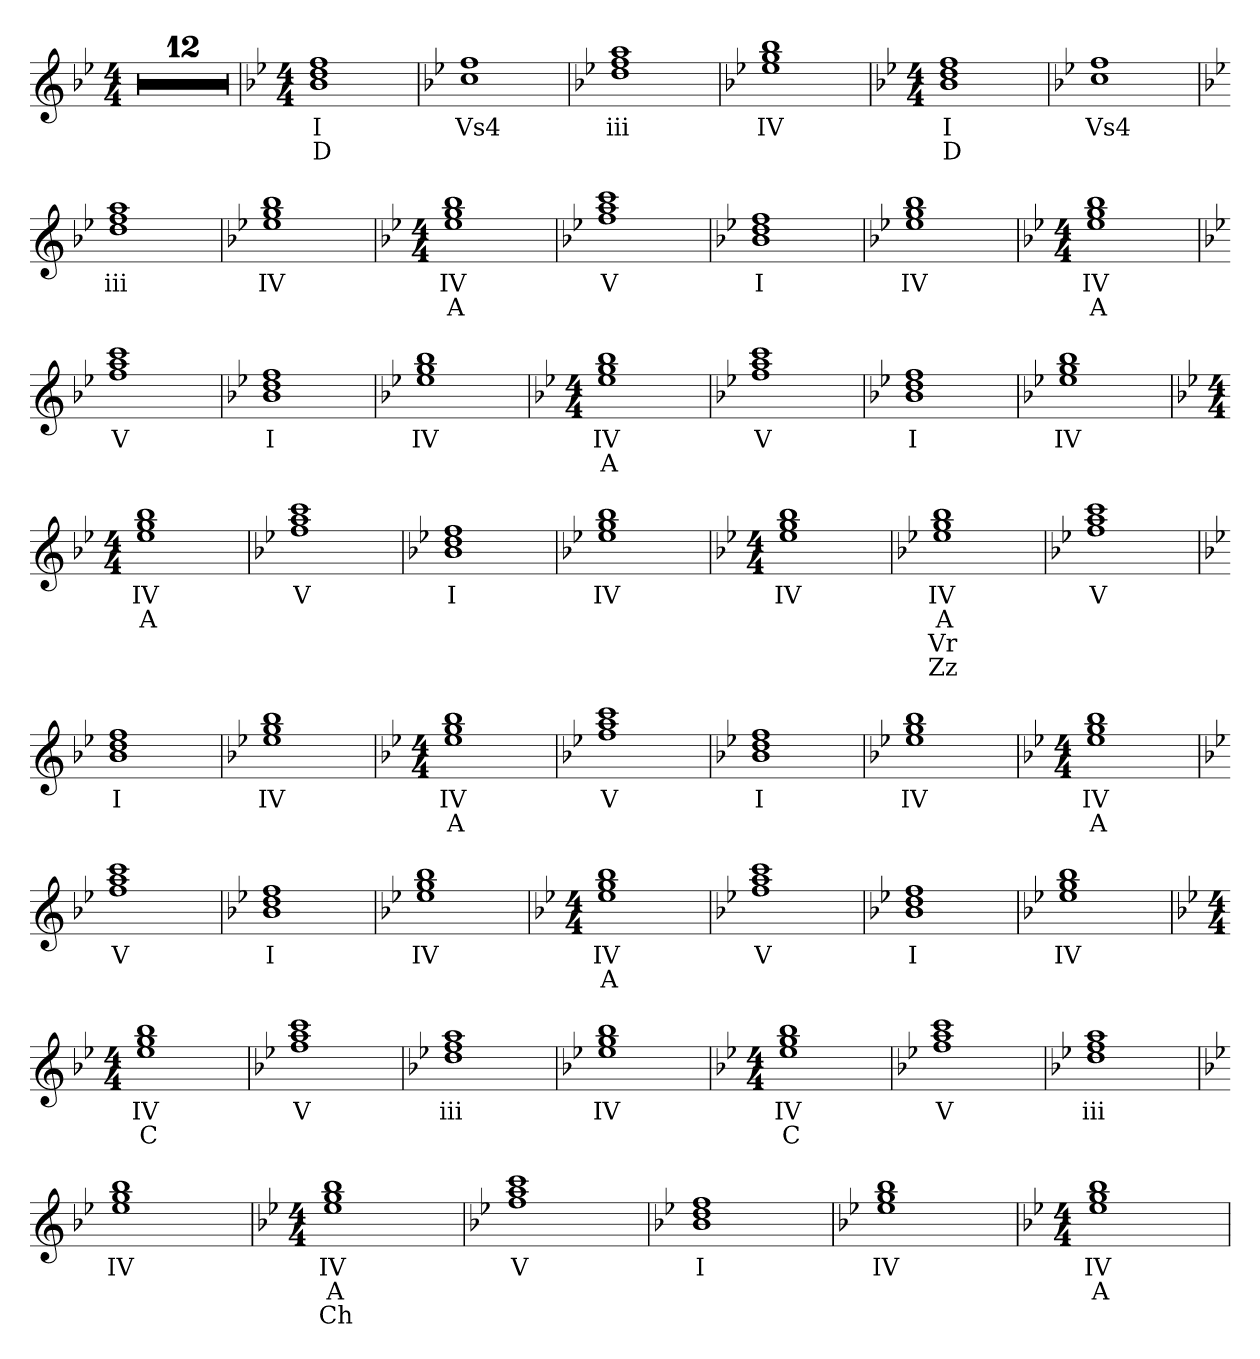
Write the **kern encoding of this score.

**kern	**text	**text	**text	**text
*part1	*part1	*part1	*part1	*part1
*staff1	*staff1	*staff1	*staff1	*staff1
*k[b-e-]	*	*	*	*
*B-:	*	*	*	*
*M4/4	*	*	*	*
=	=	=	=	=
1r	.	.	.	.
=	=	=	=	=
*k[b-e-]	*	*	*	*
*B-:	*	*	*	*
*M4/4	*	*	*	*
1r	.	.	.	.
=	=	=	=	=
*k[b-e-]	*	*	*	*
*B-:	*	*	*	*
*M4/4	*	*	*	*
1r	.	.	.	.
=	=	=	=	=
*k[b-e-]	*	*	*	*
*B-:	*	*	*	*
*M4/4	*	*	*	*
1r	.	.	.	.
=	=	=	=	=
*k[b-e-]	*	*	*	*
*B-:	*	*	*	*
*M4/4	*	*	*	*
1r	.	.	.	.
=	=	=	=	=
*k[b-e-]	*	*	*	*
*B-:	*	*	*	*
*M4/4	*	*	*	*
1r	.	.	.	.
=	=	=	=	=
*k[b-e-]	*	*	*	*
*B-:	*	*	*	*
*M4/4	*	*	*	*
1r	.	.	.	.
=	=	=	=	=
*k[b-e-]	*	*	*	*
*B-:	*	*	*	*
*M4/4	*	*	*	*
1r	.	.	.	.
=	=	=	=	=
*k[b-e-]	*	*	*	*
*B-:	*	*	*	*
*M4/4	*	*	*	*
1r	.	.	.	.
=	=	=	=	=
*k[b-e-]	*	*	*	*
*B-:	*	*	*	*
*M4/4	*	*	*	*
1r	.	.	.	.
=	=	=	=	=
*k[b-e-]	*	*	*	*
*B-:	*	*	*	*
*M4/4	*	*	*	*
1r	.	.	.	.
=	=	=	=	=
*k[b-e-]	*	*	*	*
*B-:	*	*	*	*
*M4/4	*	*	*	*
1r	.	.	.	.
=	=	=	=	=
*k[b-e-]	*	*	*	*
*B-:	*	*	*	*
*M4/4	*	*	*	*
1b- 1dd 1ff	I	D	.	.
=	=	=	=	=
*k[b-e-]	*	*	*	*
*B-:	*	*	*	*
1cc 1ff	Vs4	.	.	.
=	=	=	=	=
*k[b-e-]	*	*	*	*
*B-:	*	*	*	*
1dd 1ff 1aa	iii	.	.	.
=	=	=	=	=
*k[b-e-]	*	*	*	*
*B-:	*	*	*	*
1ee- 1gg 1bb-	IV	.	.	.
=	=	=	=	=
*k[b-e-]	*	*	*	*
*B-:	*	*	*	*
*M4/4	*	*	*	*
1b- 1dd 1ff	I	D	.	.
=	=	=	=	=
*k[b-e-]	*	*	*	*
*B-:	*	*	*	*
1cc 1ff	Vs4	.	.	.
=	=	=	=	=
*k[b-e-]	*	*	*	*
*B-:	*	*	*	*
1dd 1ff 1aa	iii	.	.	.
=	=	=	=	=
*k[b-e-]	*	*	*	*
*B-:	*	*	*	*
1ee- 1gg 1bb-	IV	.	.	.
=	=	=	=	=
*k[b-e-]	*	*	*	*
*B-:	*	*	*	*
*M4/4	*	*	*	*
1ee- 1gg 1bb-	IV	A	.	.
=	=	=	=	=
*k[b-e-]	*	*	*	*
*B-:	*	*	*	*
1ff 1aa 1ccc	V	.	.	.
=	=	=	=	=
*k[b-e-]	*	*	*	*
*B-:	*	*	*	*
1b- 1dd 1ff	I	.	.	.
=	=	=	=	=
*k[b-e-]	*	*	*	*
*B-:	*	*	*	*
1ee- 1gg 1bb-	IV	.	.	.
=	=	=	=	=
*k[b-e-]	*	*	*	*
*B-:	*	*	*	*
*M4/4	*	*	*	*
1ee- 1gg 1bb-	IV	A	.	.
=	=	=	=	=
*k[b-e-]	*	*	*	*
*B-:	*	*	*	*
1ff 1aa 1ccc	V	.	.	.
=	=	=	=	=
*k[b-e-]	*	*	*	*
*B-:	*	*	*	*
1b- 1dd 1ff	I	.	.	.
=	=	=	=	=
*k[b-e-]	*	*	*	*
*B-:	*	*	*	*
1ee- 1gg 1bb-	IV	.	.	.
=	=	=	=	=
*k[b-e-]	*	*	*	*
*B-:	*	*	*	*
*M4/4	*	*	*	*
1ee- 1gg 1bb-	IV	A	.	.
=	=	=	=	=
*k[b-e-]	*	*	*	*
*B-:	*	*	*	*
1ff 1aa 1ccc	V	.	.	.
=	=	=	=	=
*k[b-e-]	*	*	*	*
*B-:	*	*	*	*
1b- 1dd 1ff	I	.	.	.
=	=	=	=	=
*k[b-e-]	*	*	*	*
*B-:	*	*	*	*
1ee- 1gg 1bb-	IV	.	.	.
=	=	=	=	=
*k[b-e-]	*	*	*	*
*B-:	*	*	*	*
*M4/4	*	*	*	*
1ee- 1gg 1bb-	IV	A	.	.
=	=	=	=	=
*k[b-e-]	*	*	*	*
*B-:	*	*	*	*
1ff 1aa 1ccc	V	.	.	.
=	=	=	=	=
*k[b-e-]	*	*	*	*
*B-:	*	*	*	*
1b- 1dd 1ff	I	.	.	.
=	=	=	=	=
*k[b-e-]	*	*	*	*
*B-:	*	*	*	*
1ee- 1gg 1bb-	IV	.	.	.
=	=	=	=	=
*k[b-e-]	*	*	*	*
*B-:	*	*	*	*
*M4/4	*	*	*	*
1ee- 1gg 1bb-	IV	.	.	.
=	=	=	=	=
*k[b-e-]	*	*	*	*
*B-:	*	*	*	*
1ee- 1gg 1bb-	IV	A	Vr	Zz
=	=	=	=	=
*k[b-e-]	*	*	*	*
*B-:	*	*	*	*
1ff 1aa 1ccc	V	.	.	.
=	=	=	=	=
*k[b-e-]	*	*	*	*
*B-:	*	*	*	*
1b- 1dd 1ff	I	.	.	.
=	=	=	=	=
*k[b-e-]	*	*	*	*
*B-:	*	*	*	*
1ee- 1gg 1bb-	IV	.	.	.
=	=	=	=	=
*k[b-e-]	*	*	*	*
*B-:	*	*	*	*
*M4/4	*	*	*	*
1ee- 1gg 1bb-	IV	A	.	.
=	=	=	=	=
*k[b-e-]	*	*	*	*
*B-:	*	*	*	*
1ff 1aa 1ccc	V	.	.	.
=	=	=	=	=
*k[b-e-]	*	*	*	*
*B-:	*	*	*	*
1b- 1dd 1ff	I	.	.	.
=	=	=	=	=
*k[b-e-]	*	*	*	*
*B-:	*	*	*	*
1ee- 1gg 1bb-	IV	.	.	.
=	=	=	=	=
*k[b-e-]	*	*	*	*
*B-:	*	*	*	*
*M4/4	*	*	*	*
1ee- 1gg 1bb-	IV	A	.	.
=	=	=	=	=
*k[b-e-]	*	*	*	*
*B-:	*	*	*	*
1ff 1aa 1ccc	V	.	.	.
=	=	=	=	=
*k[b-e-]	*	*	*	*
*B-:	*	*	*	*
1b- 1dd 1ff	I	.	.	.
=	=	=	=	=
*k[b-e-]	*	*	*	*
*B-:	*	*	*	*
1ee- 1gg 1bb-	IV	.	.	.
=	=	=	=	=
*k[b-e-]	*	*	*	*
*B-:	*	*	*	*
*M4/4	*	*	*	*
1ee- 1gg 1bb-	IV	A	.	.
=	=	=	=	=
*k[b-e-]	*	*	*	*
*B-:	*	*	*	*
1ff 1aa 1ccc	V	.	.	.
=	=	=	=	=
*k[b-e-]	*	*	*	*
*B-:	*	*	*	*
1b- 1dd 1ff	I	.	.	.
=	=	=	=	=
*k[b-e-]	*	*	*	*
*B-:	*	*	*	*
1ee- 1gg 1bb-	IV	.	.	.
=	=	=	=	=
*k[b-e-]	*	*	*	*
*B-:	*	*	*	*
*M4/4	*	*	*	*
1ee- 1gg 1bb-	IV	C	.	.
=	=	=	=	=
*k[b-e-]	*	*	*	*
*B-:	*	*	*	*
1ff 1aa 1ccc	V	.	.	.
=	=	=	=	=
*k[b-e-]	*	*	*	*
*B-:	*	*	*	*
1dd 1ff 1aa	iii	.	.	.
=	=	=	=	=
*k[b-e-]	*	*	*	*
*B-:	*	*	*	*
1ee- 1gg 1bb-	IV	.	.	.
=	=	=	=	=
*k[b-e-]	*	*	*	*
*B-:	*	*	*	*
*M4/4	*	*	*	*
1ee- 1gg 1bb-	IV	C	.	.
=	=	=	=	=
*k[b-e-]	*	*	*	*
*B-:	*	*	*	*
1ff 1aa 1ccc	V	.	.	.
=	=	=	=	=
*k[b-e-]	*	*	*	*
*B-:	*	*	*	*
1dd 1ff 1aa	iii	.	.	.
=	=	=	=	=
*k[b-e-]	*	*	*	*
*B-:	*	*	*	*
1ee- 1gg 1bb-	IV	.	.	.
=	=	=	=	=
*k[b-e-]	*	*	*	*
*B-:	*	*	*	*
*M4/4	*	*	*	*
1ee- 1gg 1bb-	IV	A	Ch	.
=	=	=	=	=
*k[b-e-]	*	*	*	*
*B-:	*	*	*	*
1ff 1aa 1ccc	V	.	.	.
=	=	=	=	=
*k[b-e-]	*	*	*	*
*B-:	*	*	*	*
1b- 1dd 1ff	I	.	.	.
=	=	=	=	=
*k[b-e-]	*	*	*	*
*B-:	*	*	*	*
1ee- 1gg 1bb-	IV	.	.	.
=	=	=	=	=
*k[b-e-]	*	*	*	*
*B-:	*	*	*	*
*M4/4	*	*	*	*
1ee- 1gg 1bb-	IV	A	.	.
=	=	=	=	=
*-	*-	*-	*-	*-
